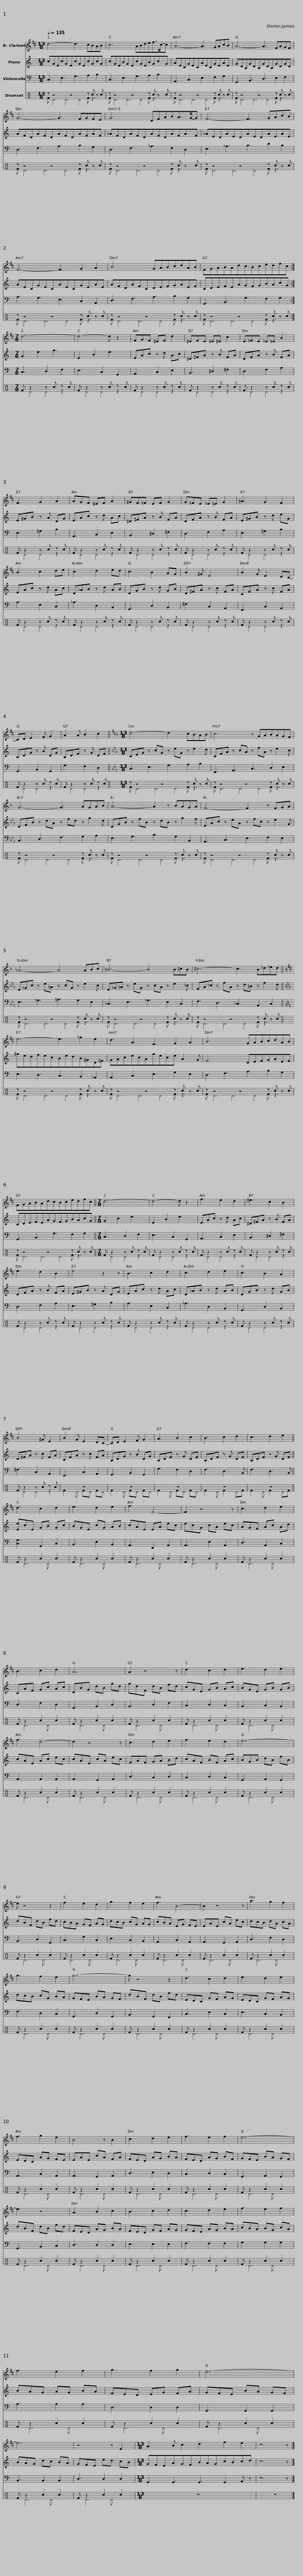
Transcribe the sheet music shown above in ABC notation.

X:1
%%score 1 2 3 ( 4 5 )
L:1/8
Q:1/4=135
M:13/8
I:linebreak $
K:C
V:1 treble transpose=-2
V:2 treble
V:3 bass
V:4 perc
K:none
V:5 perc
K:none
V:1
[K:D] d6- d3 cBAB | c6 ABdef7/4c/4-c |$ A6- A3 GAcB | A6- A3 FAGF |$ G6- G3 FGFE | %5
 G6 DFABA7/4G/4-G |$ F6- F3 GAcB | F6- F3 G2 A2 |$ B6 GABcdAB | FGABAdcBcedfc :| %10
[M:7/8] d7- |$ d4- d z2 | FGF ^EF d2 | ^EFE =E^E c2 | E=FE _E=E B2 |$ %15
 F3 G2 A2 | AGF ^EF A2 | ^GF=F EF G2 | G=FE _E=E G2 |$ ^A3 G2 F2 | %20
 B3 c2 de | c3 d2 ed | c3 B2 AG |$ B2 ^G E4 | B2 G E2 DC- | %25
 CD E2 F G2 | A2 A B2 c2 ||$[K:F][M:13/8] d6- d3 cBAB | c6 z GABAGF |$ G6- G3 AGAB | %30
 A6- A2 z BAGA |$ F6- F3 z FGA | _A6- A4 ABc |$ =B6- B4 B^cB | ^c6- c3 B_d_ed ||$ %35
[K:D] e6- e3 _g2 e2 |[K:D] d3 A3 F3 G2 A2 |$ B6 GABcdAB | FGABAdcBcedfc ||[M:7/8] d7- |$ %40
 d4- d z2 | f3 e2 d2 | ^e3 c2 B2 | e3 d2 B2 | e4 z2 z |$ %45
 B3 c2 d2 | c3 d2 e2 | c3 B2 A2 | B4 ^G E2 | B2 G E2 DC- |$ %50
 CD E2 F G2 | A3 B2 c2 | B3 c2 d2 | c3 d2 e2 || d3 c2 d2 |$ %55
 e3 d2 e2 | f3 F4- | F2 z4 z | c3 d2 e2 | B3 c2 d2 | %60
 A7 |$ A2 z4 z | d3 c2 d2 | e3 d2 e2 | f3 d4- | %65
 d2 z4 z | c3 d2 e2 |$ f3 e2 d2 | e7- | e z4 z2 | %70
 f3 e2 d2 | g3 f2 e2 | f3 B4- |$ B2 z4 z | a3 g2 f2 | %75
 g3 f2 e2 | g7- | g z4 z2 | d3 c2 d2 |$ e3 d2 e2 | %80
 f3 g2 e2 | B4 z B2 | c3 d2 e2 | f3 e2 f2 | e7- |$ %85
 e3 z4 | A3 B2 c2 | B3 c2 d2 | c3 d2 e2 | f3 e2 f2 | %90
 f3 e2 f2 |$ g3 f2 g2 | e7- | e7 | z4 z E2 |$ %95
[M:13/8] A3 B c2 d3 f2 e2 | z12 z |] %97
V:2
 cGEcGEcGEcGcG | cGEBGEcGEBGcG |$ AECGECAECGEAE | GDB,GDB,GDB,GDGD |$ AFDAFDAFDAFAF | %5
 _AFDAFDAFDAFAF |$ _AEDAEDAEDAEAE | AECGECAECGEAE |$ AFDAFCDEFGAEF | CDEFEAGFGBAcG :| %10
[M:7/8] G2 e2 g3 |$ E2 B2 e3 | EAc z d Ac | ^D^FA z B FA | DFA z B FA |$ %15
 E^GB z A DG | EAc z d Ac | ^D^FA z B FA | DFA z B FA |$ E^GB z d eG | %20
 EAc z d Ac | D_AB z d AB | DGB z d GB |$ D^FA z c FA | CFA z c FA | %25
 B,DG z B DG | B,DF z G DF ||$[K:Eb][M:13/8] CEG z cG z eG z e2 d | CFA z cA z fA z e2 c |$ DFB z dA z fd z g2 d | %30
 DGB z fB z dB z g2 f |$ EAc z eA z fc z e2 G | E_Gc z e=A z cG z e2 c |$ E_G=A z eG z cA z e2 _c | FA_c z fA z d=B z f2 d ||$ %35
[K:C] ^gedfecBedB^GD^F |[K:C] GAcecAgece A2 G |$ F6 DEFGAEF | CDEFEAGFGBAcG ||[M:7/8] G2 c2 e3 |$ %40
 E2 B2 e3 | EAc z d Ac | ^D^FA z B FA | DFA z B FA | E^GB z A DG |$ %45
 EAc z d Ac | D_AB z d AB | DGB z d GB | D^FA z c FA | CFA z c FA |$ %50
 B,DG z B DG | B,DF z G DF | B,DF z G DF | B,DF z G DF || [Ee]cE GB Gc |$ %55
 BGE cG AB | cAE EA ec | ecG cA ec | AGF Ac Ad | CAF Gc Ac | %60
 DBG dB gd |$ gdF dB fd | cGE GB Ac | BGE GB GB | cAE Ac ec | %65
 cAE cA ec | FAF GA Bd |$ cAF BF Ac | BGB dB fB | dBF dB fd | %70
 cBA GF AG | dcB cG AG | cBA EG FE |$ EAE cA ec | dcB dA cA | %75
 dcB cG BA | GFE BA GF | dBF dB fd | EDC GF AG |$ EDC GF AG | %80
 EDC AG FE | EAE cA FA | FED AG BA | FED AG BF | GFE BA GF |$ %85
 dBF dB fd | FED AG BA | FED GF AG | GFE AG BA | cBA BG cA | %90
 BAG AG BA |$ FED EG FA | GFE BA GF | BAG dc BA | GFE ed cB |$ %95
[M:13/8] GFEAGFBAGcBcd | z12 z |] %97
V:3
 C,3 E,3 G,3 A,2 B,2 | C,3 E,3 G,3 A,2 B,2 |$ A,,3 C,3 E,3 F,2 G,2 | G,,3 B,,3 D,3 E,2 F,2 |$ D,3 F,3 A,3 B,2 G,2 | %5
 D,3 F,3 _A,3 F,2 D,2 |$ E,3 _A,3 B,3 D2 B,2 | A,3 G,3 E,3 C,2 A,,2 |$ D,3 F,3 A,3 B,2 G,2 | G,,3 B,,3 G,3 F,2 G,2 :| %10
[M:7/8] C,3 D,2 F,2 |$ E,3 C,2 G,,2 | A,,3 C,2 E,2 | B,,3 ^D,2 ^F,2 | D,3 F,2 A,2 |$ %15
 E,3 ^G,2 B,2 | A,,3 C,2 E,2 | B,,3 ^D,2 ^F,2 | D,3 F,2 A,2 |$ E,3 ^G,2 B,2 | %20
 A,3 E,2 C,2 | _A,3 D,2 B,,2 | G,,3 D,2 B,,2 |$ ^F,3 C,2 A,,2 | F,,3 C,2 A,,2 | %25
 G,,3 B,,2 G,,2 | G,3 F,2 D,2 ||$[K:Eb][M:13/8] C,3 E,3 G,3 A,2 B,2 | F,,3 A,,3 C,3 D,2 E,2 |$ B,,3 D,3 F,3 G,2 A,2 | %30
 E,3 G,3 B,3 G,2 B,,2 |$ A,,3 C,3 E,3 F,2 E,2 | E,3 _G,3 =A,3 G,2 E,2 |$ _C,3 E,3 _G,3 E,2 C,2 | F,3 D,3 _C,3 A,,2 C,2 ||$ %35
[K:C] E,3 D,3 C,3 B,,2 _A,,2 |[K:C] A,,3 C,3 E,3 G,2 E,2 |$ D,3 F,3 A,3 B,2 G,2 | G,,3 B,,3 G,3 F,2 G,2 ||[M:7/8] C,3 D,2 F,2 |$ %40
 E,3 C,2 G,,2 | A,,3 C,2 E,2 | B,,3 ^D,2 ^F,2 | D,3 F,2 A,2 | E,3 ^G,2 B,2 |$ %45
 A,3 E,2 C,2 | _A,3 D,2 B,,2 | G,,3 D,2 B,,2 | ^F,3 C,2 A,,2 | F,,3 C,2 A,,2 |$ %50
 G,,3 B,,2 G,,2 | G,3 F,2 D,2 | F,3 D,3 B,, | F,3 D,3 B,, || [C,G,]3 G,,2 C,2 |$ %55
 B,,3 E,2 B,,2 | A,,3 E,,2 A,,2 | A,,3 E,2 A,,2 | D,3 A,,2 C,2 | D,3 F,2 D,2 | %60
 G,,3 B,,2 D,2 |$ B,,3 D,2 F,2 | C,3 D,2 C,2 | B,,3 C,2 B,,2 | A,,3 A,,2 A,,2 | %65
 A,,3 G,,2 A,,2 | D,3 C,2 D,2 |$ C,3 D,2 C,2 | G,,3 A,,2 G,,2 | B,,3 D,2 G,,2 | %70
 C,3 G,2 C,2 | E,3 C,2 B,,2 | A,,3 C,2 A,,2 |$ A,,3 G,,2 A,,2 | D,3 F,2 D,2 | %75
 F,3 D,2 C,2 | G,,3 D,2 G,,2 | B,,3 G,,2 F,,2 | C,3 E,2 C,2 |$ E,3 C,2 B,,2 | %80
 A,,3 C,2 A,,2 | A,,3 G,,2 A,,2 | D,3 E,2 D,2 | C,3 D,2 C,2 | G,,3 A,,2 G,,2 |$ %85
 G,,3 B,,2 C,2 | D,3 D,2 D,2 | E,3 E,2 E,2 | F,3 F,2 F,2 | G,3 G,2 G,2 | %90
 A,3 A,2 A,2 |$ D,3 D,2 D,2 | G,,3 G,,2 G,,2 | B,,3 B,,2 B,,2 | D,3 D,2 D,2 |$ %95
[M:13/8] G,,3 G,,3 G,,3 G,,2 A,, z | z12 z |] %97
V:4
 z z4 z4 z c z c | z z4 z4 z c z c |$ z z4 z4 z c z c | z z4 z4 z c z c |$ z z4 z4 z c z c | %5
 z z4 z4 z c z c |$ z z4 z4 z c z c | z z4 z4 z c z c |$ z z4 z4 z c z c | z z4 z4 z c z c :| %10
[M:7/8] F z2 z c z c |$ F z2 z c z c | F z2 z c z c | F z2 z c z c | F z2 z c z c |$ %15
 F z2 z c z c | F z2 z c z c | F z2 z c z c | F z2 z c z c |$ F z2 z c z c | %20
 F z2 z c z c | F z2 z c z c | F z2 z c z c |$ F z2 z c z c | F z2 z c z c | %25
 F z2 z c z c | F z2 z c z c ||$[M:13/8] z z4 z4 z c z c | z z4 z4 z c z c |$ z z4 z4 z c z c | %30
 z z4 z4 z c z c |$ z z4 z4 z c z c | z z4 z4 z c z c |$ z z4 z4 z c z c | z z4 z4 z c z c ||$ %35
 z z4 z4 z c z c | z z4 z4 z c z c |$ z z4 z4 z c z c | z z4 z4 z c z c ||[M:7/8] F z2 z c z c |$ %40
 F z2 z c z c | F z2 z c z c | F z2 z c z c | F z2 z c z c | F z2 z c z c |$ %45
 F z2 z c z c | F z2 z c z c | F z2 z c z c | F z2 z c z c | z7 |$ %50
 z7 | z7 | z7 | z7 || F z2 c2 c2 |$ %55
 F z2 c2 c2 | F z2 c2 c2 | F z2 c2 c2 | F z2 c2 c2 | F z2 c2 c2 | %60
 F z2 c2 c2 |$ F z2 c2 c2 | F z2 c2 c2 | F z2 c2 c2 | F z2 c2 c2 | %65
 F z2 c2 c2 | F z2 c2 c2 |$ F z2 c2 c2 | F z2 c2 c2 | F z2 c2 c2 | %70
 F z2 c2 c2 | F z2 c2 c2 | F z2 c2 c2 |$ F z2 c2 c2 | F z2 c2 c2 | %75
 F z2 c2 c2 | F z2 c2 c2 | F z2 c2 c2 | F z2 c2 c2 |$ F z2 c2 c2 | %80
 F z2 c2 c2 | F z2 c2 c2 | F z2 c2 c2 | F z2 c2 c2 | F z2 c2 c2 |$ %85
 F z2 c2 c2 | F z2 c2 c2 | F z2 c2 c2 | F z2 c2 c2 | F z2 c2 c2 | %90
 F z2 c2 c2 |$ F z2 c2 c2 | F z2 c2 c2 | F z2 c2 c2 | F z2 c2 c2 |$ %95
[M:13/8] z13 | z13 |] %97
V:5
 F ^D3 ^D3 ^D2 F z3 | F ^D3 ^D3 ^D2 F z3 |$ F ^D3 ^D3 ^D2 F z3 | F ^D3 ^D3 ^D2 F z3 |$ F ^D3 ^D3 ^D2 F z3 | %5
 F ^D3 ^D3 ^D2 F z3 |$ F ^D3 ^D3 ^D2 F z3 | F ^D3 ^D3 ^D2 F z3 |$ F ^D3 ^D3 ^D2 F z3 | F ^D3 ^D3 ^D2 F z3 :| %10
[M:7/8] x ^D2 ^D2 z2 |$ x ^D2 ^D2 z2 | x ^D2 ^D2 z2 | x ^D2 ^D2 z2 | x ^D2 ^D2 z2 |$ %15
 x ^D2 ^D2 z2 | x ^D2 ^D2 z2 | x ^D2 ^D2 z2 | x ^D2 ^D2 z2 |$ x ^D2 ^D2 z2 | %20
 x ^D2 ^D2 z2 | x ^D2 ^D2 z2 | x ^D2 ^D2 z2 |$ x ^D2 ^D2 z2 | x ^D2 ^D2 z2 | %25
 x ^D2 ^D2 z2 | x ^D2 ^D2 z2 ||$[M:13/8] F ^D3 ^D3 ^D2 F z3 | F ^D3 ^D3 ^D2 F z3 |$ F ^D3 ^D3 ^D2 F z3 | %30
 F ^D3 ^D3 ^D2 F z3 |$ F ^D3 ^D3 ^D2 F z3 | F ^D3 ^D3 ^D2 F z3 |$ F ^D3 ^D3 ^D2 F z3 | F ^D3 ^D3 ^D2 F z3 ||$ %35
 F ^D3 ^D3 ^D2 F z3 | F ^D3 ^D3 ^D2 F z3 |$ F ^D3 ^D3 ^D2 F z3 | F ^D3 ^D3 ^D2 F z3 ||[M:7/8] x ^D2 ^D2 z2 |$ %40
 x ^D2 ^D2 z2 | x ^D2 ^D2 z2 | x ^D2 ^D2 z2 | x ^D2 ^D2 z2 | x ^D2 ^D2 z2 |$ %45
 x ^D2 ^D2 z2 | x ^D2 ^D2 z2 | x ^D2 ^D2 z2 | x ^D2 ^D2 z2 | F2 ^D F^D F^D |$ %50
 F2 ^D F^D F^D | F2 ^D F^D F^D | F2 ^D F2 ^DF | F2 ^D F2 ^DF || x ^D3 ^D x2 |$ %55
 x ^D3 ^D x2 | x ^D3 ^D x2 | x ^D3 ^D x2 | x ^D3 ^D x2 | x ^D3 ^D x2 | %60
 x ^D3 ^D x2 |$ x ^D3 ^D x2 | x ^D3 ^D x2 | x ^D3 ^D x2 | x ^D3 ^D x2 | %65
 x ^D3 ^D x2 | x ^D3 ^D x2 |$ x ^D3 ^D x2 | x ^D3 ^D x2 | x ^D3 ^D x2 | %70
 x ^D3 ^D x2 | x ^D3 ^D x2 | x ^D3 ^D x2 |$ x ^D3 ^D x2 | x ^D3 ^D x2 | %75
 x ^D3 ^D x2 | x ^D3 ^D x2 | x ^D3 ^D x2 | x ^D3 ^D x2 |$ x ^D3 ^D x2 | %80
 x ^D3 ^D x2 | x ^D3 ^D x2 | x ^D3 ^D x2 | x ^D3 ^D x2 | x ^D3 ^D x2 |$ %85
 x ^D3 ^D x2 | x ^D3 ^D x2 | x ^D3 ^D x2 | x ^D3 ^D x2 | x ^D3 ^D x2 | %90
 x ^D3 ^D x2 |$ x ^D3 ^D x2 | x ^D3 ^D x2 | x ^D3 ^D x2 | x ^D3 ^D x2 |$ %95
[M:13/8] x13 | x13 |] %97
